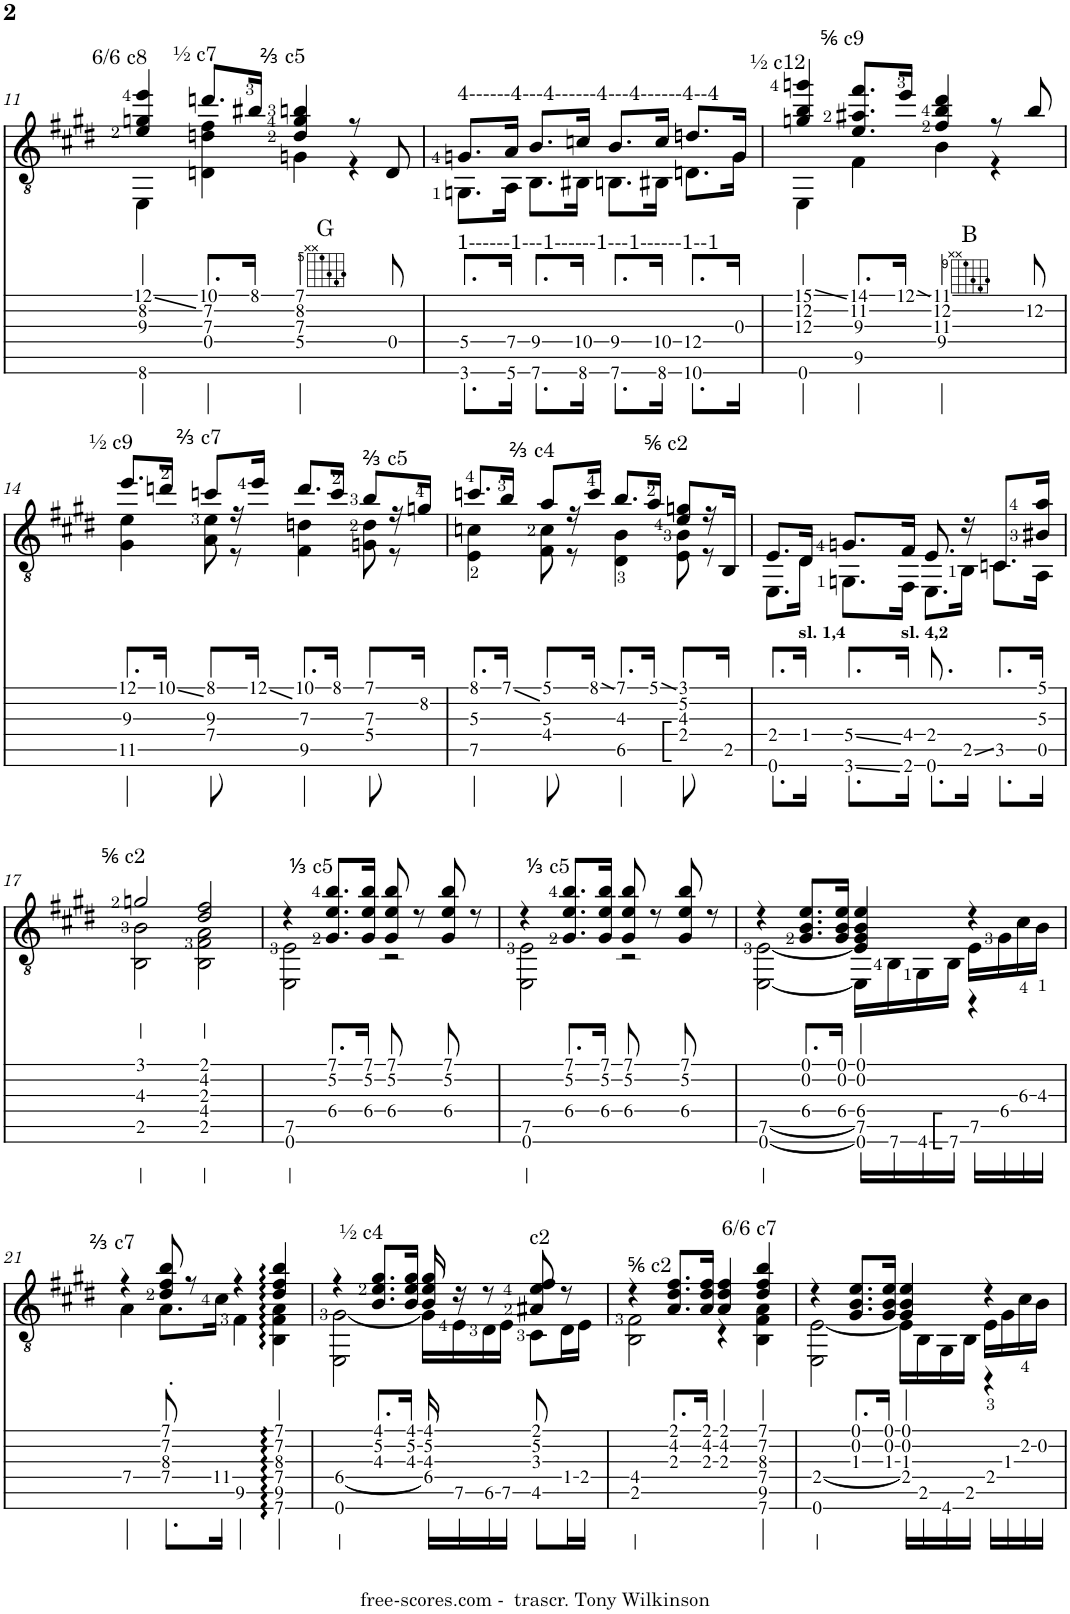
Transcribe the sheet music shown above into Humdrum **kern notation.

**kern	**harte	**kern
*part2	*part2	*part1
*staff2	*	*staff1
*I"Chitarra classica (Intavolatura)	*	*I"Chitarra classica, Guitar
!!LO:PB:g=z
*	*	*clefGv2
*k[f#c#g#d#]	*	*k[f#c#g#d#]
*M4/4	*	*M4/4
=11	=11	=11
*^	*	*^
!	!	!	!LO:TX:a:t=6/6 c8	!
4e/ 4gn/ 4ee/	4Cn\	.	4e/ 4gn/ 4ee/	4EE\
!	!	!	!LO:TX:a:t=½ c7	!
8.ddn/L	4Dn\ 4dn\ 4f#\	.	8.ddn/L	4Dn\ 4dn\ 4f#\
16b#X/Jk	.	.	16b#X/Jk	.
!	!	!	!LO:TX:a:t=⅔ c5	!
4d/ 4g/ 4bn/	4Gn\	G:maj	4d/ 4g/ 4bn/	4Gn\
8r	4r	.	8r	4r
8D/	.	.	8D/	.
=12	=12	=12	=12	=12
!	!	!	!LO:TX:a:t=4------4---4------4---4------4--4	!
!	!	!	!LO:TX:b:t=1------1---1------1---1------1--1	!
8.Gn/L	8.GGn\L	.	8.Gn/L	8.GGn\L
16A/Jk	16AA\Jk	.	16A/Jk	16AA\Jk
8.B/L	8.BB\L	.	8.B/L	8.BB\L
16B#X/Jk	16BB#X\Jk	.	16cn/Jk	16BB#X\Jk
8.Bn/L	8.BBn\L	.	8.B/L	8.BBn\L
16B#X/Jk	16BB#X\Jk	.	16c/Jk	16BB#X\Jk
8.dn/L	8.Dn\L	.	8.dn/L	8.Dn\L
16G/Jk	16G\Jk	.	16G/Jk	16G\Jk
=13	=13	=13	=13	=13
!	!	!	!LO:TX:a:t=½ c12	!
4gn/ 4b/ 4ggn/	4EE\	.	4gn/ 4b/ 4ggn/	4EE\
!	!	!	!LO:TX:a:t=⅚ c9	!
8.e/ 8.a#X/ 8.ff#/L	4F#\	.	8.e/ 8.a#X/ 8.ff#/L	4F#\
16ee/Jk	.	.	16ee/Jk	.
4f#/ 4b/ 4dd#/	4B\	B:maj	4f#/ 4b/ 4dd#/	4B\
8r	4r	.	8r	4r
8b/	.	.	8b/	.
!!LO:LB:g=z	!!
=14	=14	=14	=14	=14
!	!	!	!LO:TX:a:t=½ c9	!
8.ee/L	4G#\ 4e\	.	8.ee/L	4G#\ 4e\
16ddn/Jk	.	.	16ddn/Jk	.
!	!	!	!LO:TX:a:t=⅔ c7	!
8ccn/L	8A\ 8e\	.	8ccn/L	8A\ 8e\
16r	8r	.	16r	8r
16ee/JJ	.	.	16ee/JJ	.
8.dd/L	4F#\ 4dn\	.	8.dd/L	4F#\ 4dn\
16b#X/Jk	.	.	16cc/Jk	.
!	!	!	!LO:TX:a:t=⅔ c5	!
8bn/L	8Gn\ 8d\	.	8b/L	8Gn\ 8d\
16r	8r	.	16r	8r
16gn/JJ	.	.	16gn/JJ	.
=15	=15	=15	=15	=15
8.ccn/L	4E\ 4cn\	.	8.ccn/L	4E\ 4cn\
16b/Jk	.	.	16b/Jk	.
!	!	!	!LO:TX:a:t=⅔ c4	!
8a/L	8F#\ 8c\	.	8a/L	8F#\ 8c\
16r	8r	.	16r	8r
16cc/JJ	.	.	16cc/JJ	.
8.b/L	4D#\ 4B\	.	8.b/L	4D#\ 4B\
16a/Jk	.	.	16a/Jk	.
!	!	!	!LO:TX:a:t=⅚ c2	!
8e/ 8gn/L	8E\ 8B\	.	8e/ 8gn/L	8E\ 8B\
16r	8r	.	16r	8r
16BB/JJ	.	.	16BB/JJ	.
=16	=16	=16	=16	=16
8.E/L	8.EE\L	.	8.E/L	8.EE\L
!LO:TX:a:B:t=sl. 1,4	!	!	!	!
16D#/Jk	16D#\Jk	.	16D#/Jk	16D#\Jk
8.Gn/L	8.GGn\L	.	8.Gn/L	8.GGn\L
!LO:TX:a:B:t=sl. 4,2	!	!	!	!
16F#/Jk	16FF#\Jk	.	16F#/Jk	16FF#\Jk
8.E/	8.EE\L	.	8.E/	8.EE\L
16r	16BB\Jk	.	16r	16BB\Jk
8.Cn/L	8.C\L	.	8.Cn/L	8.C\L
16B#X/ 16a/Jk	16AA\Jk	.	16B#X/ 16a/Jk	16AA\Jk
!!LO:LB:g=z	!!
=17	=17	=17	=17	=17
!	!	!	!LO:TX:a:t=⅚ c2	!
2gn/	2BB\ 2B\	.	2gn/	2BB\ 2B\
2d#/ 2f#/	2BB\ 2F#\ 2A\	.	2d#/ 2f#/	2BB\ 2F#\ 2A\
=18	=18	=18	=18	=18
4r	2EE\ 2E\	.	4r	2EE\ 2E\
!	!	!	!LO:TX:a:t=⅓ c5	!
8.G#/ 8.e/ 8.b/L	.	.	8.G#/ 8.e/ 8.b/L	.
16G#/ 16e/ 16b/Jk	.	.	16G#/ 16e/ 16b/Jk	.
8G#/ 8e/ 8b/	2r	.	8G#/ 8e/ 8b/	2r
8r	.	.	8r	.
8G#/ 8e/ 8b/	.	.	8G#/ 8e/ 8b/	.
8r	.	.	8r	.
=19	=19	=19	=19	=19
4r	2EE\ 2E\	.	4r	2EE\ 2E\
!	!	!	!LO:TX:a:t=⅓ c5	!
8.G#/ 8.e/ 8.b/L	.	.	8.G#/ 8.e/ 8.b/L	.
16G#/ 16e/ 16b/Jk	.	.	16G#/ 16e/ 16b/Jk	.
8G#/ 8e/ 8b/	2r	.	8G#/ 8e/ 8b/	2r
8r	.	.	8r	.
8G#/ 8e/ 8b/	.	.	8G#/ 8e/ 8b/	.
8r	.	.	8r	.
=20	=20	=20	=20	=20
*	*^	*	*	*^
4r	[2EE\ [2E\	2.ryy	.	4r	[2EE\ [2E\	2.ryy
8.G#/ 8.B/ 8.e/L	.	.	.	8.G#/ 8.B/ 8.e/L	.	.
16G#/ 16B/ 16e/Jk	.	.	.	16G#/ 16B/ 16e/Jk	.	.
4E/] 4G#/ 4B/ 4e/	16EE\LL]	.	.	4E/] 4G#/ 4B/ 4e/	16EE\LL]	.
.	16BB\	.	.	.	16BB\	.
.	16GG#\	.	.	.	16GG#\	.
.	16BB\JJ	.	.	.	16BB\JJ	.
4r	16E\LL	4r	.	4r	16E\LL	4r
.	16G#\	.	.	.	16G#\	.
.	16c#\	.	.	.	16c#\	.
.	16B\JJ	.	.	.	16B\JJ	.
*	*v	*v	*	*	*	*
*	*	*	*	*v	*v
!!LO:LB:g=z
=21	=21	=21	=21	=21
4r	4A\	.	4r	4A\
!	!	!	!LO:TX:a:t=⅔ c7	!
8d#/' 8f#/' 8b/'	8.A\L	.	8d#/ 8f#/ 8b/	8.A\L
8r	.	.	8r	.
.	16c#\Jk	.	.	16c#\Jk
4r	4F#\	.	4r	4F#\
4d#/ 4f#/ 4b/	4BB\:: 4F#\:: 4A\::	.	4d#/ 4f#/ 4b/	4BB\:: 4F#\:: 4A\::
=22	=22	=22	=22	=22
4r	2EE\ [2G#\	.	4r	2EE\ [2G#\
!	!	!	!LO:TX:a:t=½ c4	!
8.B/ 8.e/ 8.g#/L	.	.	8.B/ 8.e/ 8.g#/L	.
16B/ 16e/ 16g#/Jk	.	.	16B/ 16e/ 16g#/Jk	.
16B/ 16e/ 16g#/	16G#\LL]	.	16B/ 16e/ 16g#/	16G#\LL]
16r	16E\	.	16r	16E\
8r	16D#\	.	8r	16D#\
.	16E\JJ	.	.	16E\JJ
!	!	!	!LO:TX:a:t=c2	!
8A#X/ 8e/ 8f#/	8C#\L	.	8A#X/ 8e/ 8f#/	8C#\L
8r	16D#\L	.	8r	16D#\L
.	16E\JJ	.	.	16E\JJ
=23	=23	=23	=23	=23
!	!	!	!LO:TX:a:t=⅚ c2	!
4r	2BB\ 2F#\	.	4r	2BB\ 2F#\
8.A/ 8.d#/ 8.f#/L	.	.	8.A/ 8.d#/ 8.f#/L	.
16A/ 16d#/ 16f#/Jk	.	.	16A/ 16d#/ 16f#/Jk	.
4A/ 4d#/ 4f#/	4r	.	4A/ 4d#/ 4f#/	4r
!	!	!	!LO:TX:a:t=6/6 c7	!
4d#/ 4f#/ 4b/	4BB\ 4F#\ 4A\	.	4d#/ 4f#/ 4b/	4BB\ 4F#\ 4A\
=24	=24	=24	=24	=24
*	*^	*	*	*^
4r	2EE\ [2E\	2.ryy	.	4r	2EE\ [2E\	2.ryy
8.G#/ 8.B/ 8.e/L	.	.	.	8.G#/ 8.B/ 8.e/L	.	.
16G#/ 16B/ 16e/Jk	.	.	.	16G#/ 16B/ 16e/Jk	.	.
4G#/ 4B/ 4e/	16E\LL]	.	.	4G#/ 4B/ 4e/	16E\LL]	.
.	16BB\	.	.	.	16BB\	.
.	16GG#\	.	.	.	16GG#\	.
.	16BB\JJ	.	.	.	16BB\JJ	.
4r	16E\LL	4r	.	4r	16E\LL	4r
.	16G#\	.	.	.	16G#\	.
.	16c#\	.	.	.	16c#\	.
.	16B\JJ	.	.	.	16B\JJ	.
*v	*v	*v	*	*	*	*
*	*	*v	*v	*v
=	=	=
*-	*-	*-
